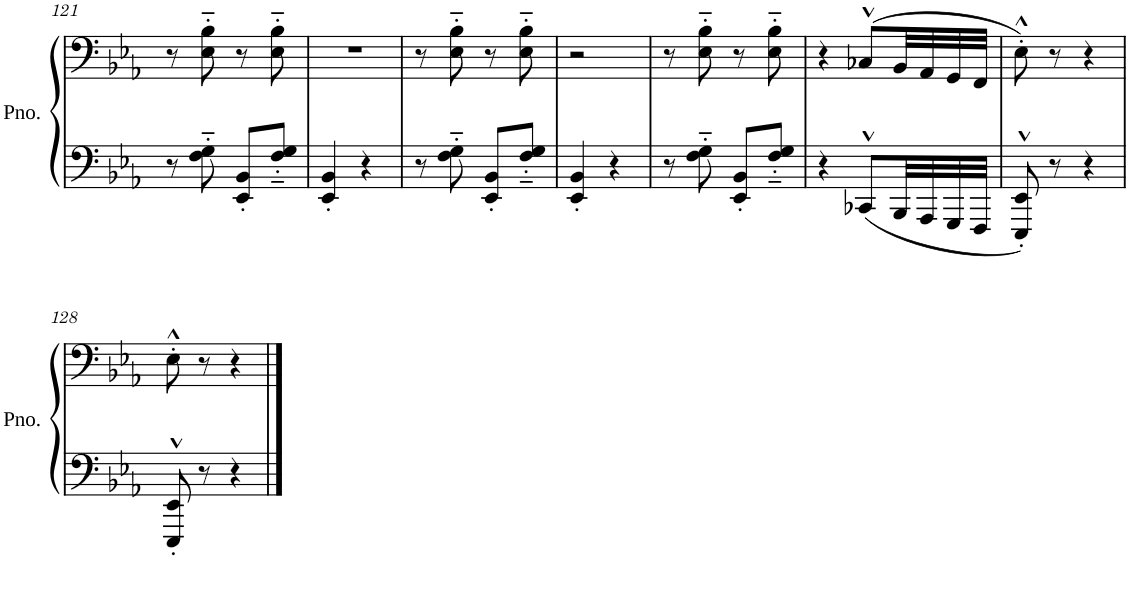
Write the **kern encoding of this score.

**kern	**kern
*part1	*part1
*staff2	*staff1
*I"Piano	*
*I'Pno.	*
!!LO:PB:g=z
*clefF4	*clefF4
*k[b-e-a-]	*k[b-e-a-]
*M2/4	*M2/4
=121	=121
8r	8r
8F\'~ 8G\'~	8E-\'~ 8B-\'~
8EE-/' 8BB-/'L	8r
8F/'~ 8G/'~J	8E-\'~ 8B-\'~
=122	=122
4EE-/' 4BB-/'	2r
4r	.
=123	=123
8r	8r
8F\'~ 8G\'~	8E-\'~ 8B-\'~
8EE-/' 8BB-/'L	8r
8F/'~ 8G/'~J	8E-\'~ 8B-\'~
=124	=124
4EE-/' 4BB-/'	2r
4r	.
=125	=125
8r	8r
8F\'~ 8G\'~	8E-\'~ 8B-\'~
8EE-/' 8BB-/'L	8r
8F/'~ 8G/'~J	8E-\'~ 8B-\'~
=126	=126
4r	4r
8CC-X^^/L	(8C-X^^/L
32BBB-/LL	32BB-/LL
32AAA-/	32AA-/
32GGG/	32GG/
32FFF/JJJ	32FF/JJJ
=127	=127
8EEE-/'^^ 8EE-/'^^	8E-'^^\)
8r	8r
4r	4r
!!LO:LB:g=z
=128	=128
8EEE-/'^^ 8EE-/'^^	8E-'^^\
8r	8r
4r	4r
==	==
*-	*-
